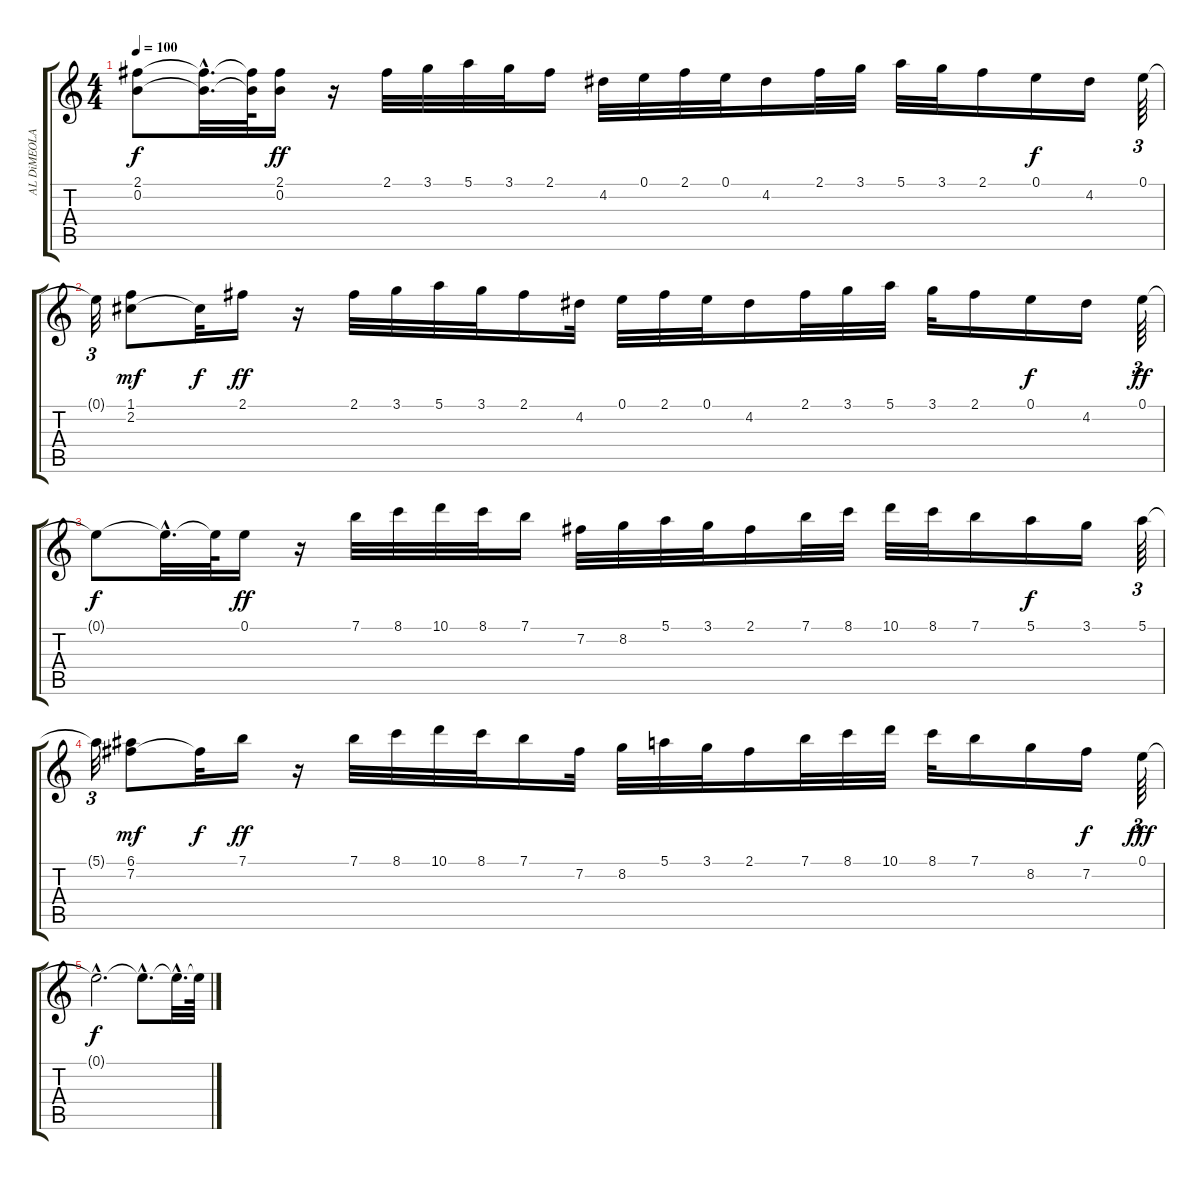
\track ("AL DiMEOLA" "AL DiMEOLA") {instrument acousticguitarsteel}
\staff {score tabs}
\tuning (E4 B3 G3 D3 A2 E2) {hide}
\ts (4 4)
\tempo 100
\clef g2
\ks c
(2.1{t} 0.2{t}).8{dy f} (2.1{hac t} 0.2{hac t}).32{d} (2.1{t} 0.2{t}).64 (2.1 0.2).16{dy ff} r.16 2.1.32 3.1.32 5.1.32 3.1.32 2.1.16 4.2.32 0.1.32 2.1.32 0.1.32 4.2.16 2.1.32 3.1.32 5.1.32 3.1.32 2.1.16 0.1.16{dy f} 4.2.16 0.1.64{tu (3 2)} |
0.1{t}.32{tu (3 2)} (1.1 2.2).8{dy mf} 2.2{t}.32{dy f} 2.1.16{dy ff} r.16 2.1.32 3.1.32 5.1.32 3.1.32 2.1.16 4.2.32 0.1.32 2.1.32 0.1.32 4.2.16 2.1.32 3.1.32 5.1.32 3.1.32 2.1.16 0.1.16{dy f} 4.2.16 0.1.64{tu (3 2) dy ff} |
0.1{t}.8{dy f} 0.1{hac t}.32{d} 0.1{t}.64 0.1.16{dy ff} r.16 7.1.32 8.1.32 10.1.32 8.1.32 7.1.16 7.2.32 8.2.32 5.1.32 3.1.32 2.1.16 7.1.32 8.1.32 10.1.32 8.1.32 7.1.16 5.1.16{dy f} 3.1.16 5.1.64{tu (3 2)} |
5.1{t}.32{tu (3 2)} (6.1 7.2).8{dy mf} 7.2{t}.32{dy f} 7.1.16{dy ff} r.16 7.1.32 8.1.32 10.1.32 8.1.32 7.1.16 7.2.32 8.2.32 5.1.32 3.1.32 2.1.16 7.1.32 8.1.32 10.1.32 8.1.32 7.1.16 8.2.16 7.2.16{dy f} 0.1.64{tu (3 2) dy fff} |
0.1{hac t}.2{d dy f} 0.1{hac t}.8{d} 0.1{hac t}.32{d} 0.1{t}.64
